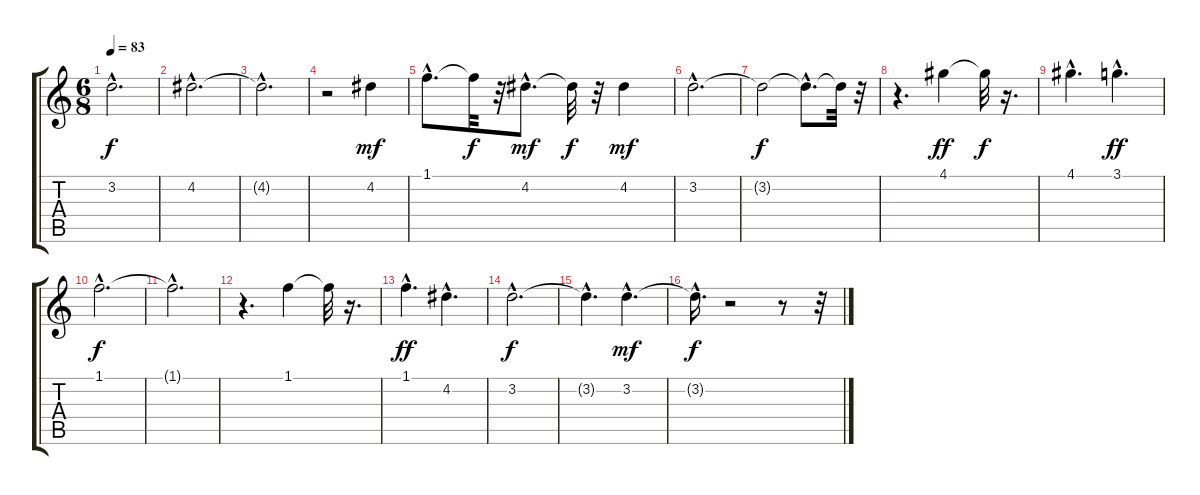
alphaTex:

\track "" {instrument electricbassfinger}
\staff {score tabs}
\tuning (E4 B3 G3 D3 A2 E2) {hide}
\ts (6 8)
\tempo 83
\clef g2
\ks c
3.2{hac}.2{d dy f} |
4.2{hac}.2{d} |
4.2{hac t}.2{d} |
r.2 4.2.4{dy mf} |
1.1{hac}.8{d} 1.1{t}.32{dy f} r.32 4.2{hac}.8{d dy mf} 4.2{t}.32{dy f} r.32 4.2.4{dy mf} |
3.2{hac}.2{d} |
3.2{t}.2{dy f} 3.2{hac t}.8{d} 3.2{t}.32 r.32 |
r.4{d} 4.1.4{dy ff} 4.1{t}.32{dy f} r.16{d} |
4.1{hac}.4{d} 3.1{hac}.4{d dy ff} |
1.1{hac}.2{d dy f} |
1.1{hac t}.2{d} |
r.4{d} 1.1.4 1.1{t}.32 r.16{d} |
1.1{hac}.4{d dy ff} 4.2{hac}.4{d} |
3.2{hac}.2{d dy f} |
3.2{hac t}.4{d} 3.2{hac}.4{d dy mf} |
3.2{hac t}.16{d dy f} r.2 r.8 r.32
